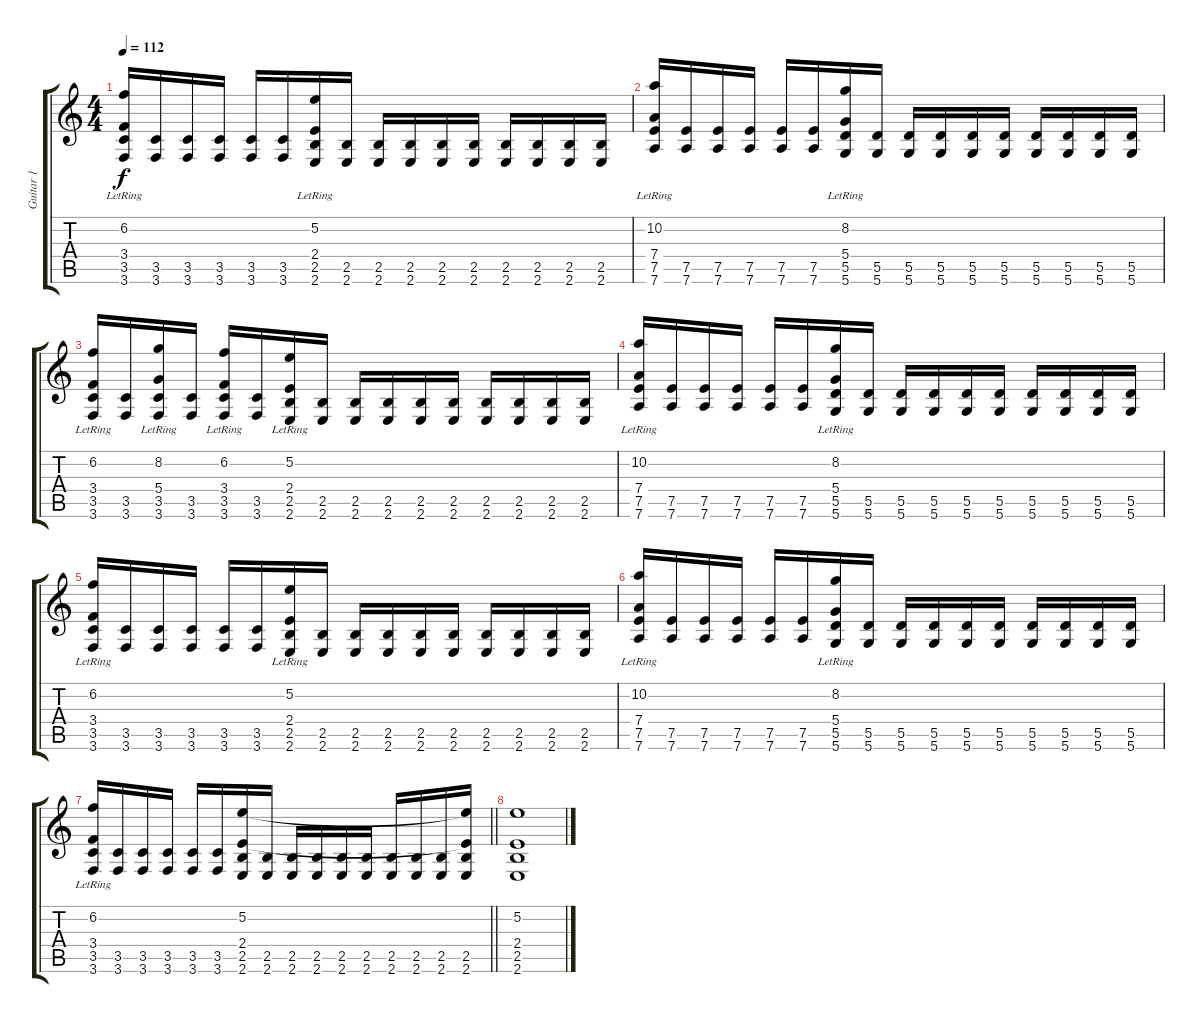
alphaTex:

\track ("Guitar 1" "Guitar 1") {instrument distortionguitar}
\staff {score tabs}
\tuning (E4 B3 G3 D3 A2 D2) {hide}
\ts (4 4)
\tempo 112
\clef g2
\ks c
(6.2{lr} 3.4{lr} 3.5 3.6).16{dy f} (3.5 3.6).16 (3.5 3.6).16 (3.5 3.6).16 (3.5 3.6).16 (3.5 3.6).16 (5.2{lr} 2.4{lr} 2.5 2.6).16 (2.5 2.6).16 (2.5 2.6).16 (2.5 2.6).16 (2.5 2.6).16 (2.5 2.6).16 (2.5 2.6).16 (2.5 2.6).16 (2.5 2.6).16 (2.5 2.6).16 |
(10.2{lr} 7.4{lr} 7.5 7.6).16 (7.5 7.6).16 (7.5 7.6).16 (7.5 7.6).16 (7.5 7.6).16 (7.5 7.6).16 (8.2{lr} 5.4{lr} 5.5 5.6).16 (5.5 5.6).16 (5.5 5.6).16 (5.5 5.6).16 (5.5 5.6).16 (5.5 5.6).16 (5.5 5.6).16 (5.5 5.6).16 (5.5 5.6).16 (5.5 5.6).16 |
(6.2{lr} 3.4{lr} 3.5 3.6).16 (3.5 3.6).16 (8.2{lr} 5.4{lr} 3.5 3.6).16 (3.5 3.6).16 (6.2{lr} 3.4{lr} 3.5 3.6).16 (3.5 3.6).16 (5.2{lr} 2.4{lr} 2.5 2.6).16 (2.5 2.6).16 (2.5 2.6).16 (2.5 2.6).16 (2.5 2.6).16 (2.5 2.6).16 (2.5 2.6).16 (2.5 2.6).16 (2.5 2.6).16 (2.5 2.6).16 |
(10.2{lr} 7.4{lr} 7.5 7.6).16 (7.5 7.6).16 (7.5 7.6).16 (7.5 7.6).16 (7.5 7.6).16 (7.5 7.6).16 (8.2{lr} 5.4{lr} 5.5 5.6).16 (5.5 5.6).16 (5.5 5.6).16 (5.5 5.6).16 (5.5 5.6).16 (5.5 5.6).16 (5.5 5.6).16 (5.5 5.6).16 (5.5 5.6).16 (5.5 5.6).16 |
(6.2{lr} 3.4{lr} 3.5 3.6).16 (3.5 3.6).16 (3.5 3.6).16 (3.5 3.6).16 (3.5 3.6).16 (3.5 3.6).16 (5.2{lr} 2.4{lr} 2.5 2.6).16 (2.5 2.6).16 (2.5 2.6).16 (2.5 2.6).16 (2.5 2.6).16 (2.5 2.6).16 (2.5 2.6).16 (2.5 2.6).16 (2.5 2.6).16 (2.5 2.6).16 |
(10.2{lr} 7.4{lr} 7.5 7.6).16 (7.5 7.6).16 (7.5 7.6).16 (7.5 7.6).16 (7.5 7.6).16 (7.5 7.6).16 (8.2{lr} 5.4{lr} 5.5 5.6).16 (5.5 5.6).16 (5.5 5.6).16 (5.5 5.6).16 (5.5 5.6).16 (5.5 5.6).16 (5.5 5.6).16 (5.5 5.6).16 (5.5 5.6).16 (5.5 5.6).16 |
\barLineRight lightlight
(6.2{lr} 3.4{lr} 3.5 3.6).16 (3.5 3.6).16 (3.5 3.6).16 (3.5 3.6).16 (3.5 3.6).16 (3.5 3.6).16 (5.2 2.4 2.5 2.6).16 (2.5 2.6).16 (2.5 2.6).16 (2.5 2.6).16 (2.5 2.6).16 (2.5 2.6).16 (2.5 2.6).16 (2.5 2.6).16 (2.5 2.6).16 (5.2{t} 2.4{t} 2.5 2.6).16 |
(5.2 2.4 2.5 2.6).1
